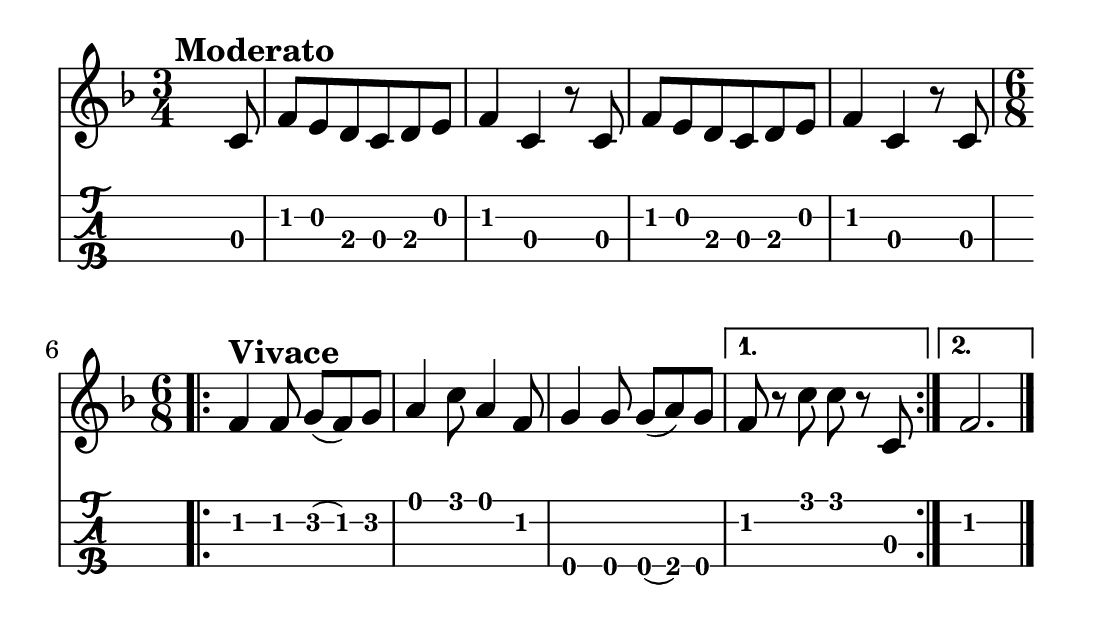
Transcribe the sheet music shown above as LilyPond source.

%⚙ http://zemer.co.il/song.asp?id=232

muziko = {
  s2 ^\markup{\bold "Moderato"} s8 c8
  f8 e d c d e
  f4 c r8 c
  f8 e d c d e
  f4 c4 r8 c
  \time 6/8
  \once \hide Score.MetronomeMark
  %\tempo 4 = 144
  \repeat volta 2 {
	f4 ^\markup{\bold "Vivace"} f8 g( f) g
	a4 c'8 a4 f8
	g4\4 g8\4 g\4( a\4) g\4
  }
  \alternative {
	{f8 r c' c' r c}
	{f2.}
  }
  \bar "|."
}

presado = {
  \key d \minor
  \time 3/4
  \muziko
}

MIDI = {
  \tempo 4 = 96
  \key d \minor
  \time 3/4
  \muziko
}

\version "2.18.2"
#(set-global-staff-size 28)
\paper {
  indent = 0\cm
  paper-width = 18.5\cm
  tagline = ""
%  ragged-bottom = ##f
 % ragged-last-bottom = ##f
}
\score {
  <<
	\new Staff \with {
	  \omit StringNumber
	}
	\transpose c c' {\presado}
	\new TabStaff \with {
	  stringTunings = \stringTuning <g' c' e' a'>
	}
	\transpose c c' {\presado}
  >>
  \layout { }
}
\score {
  \new Staff \with {midiInstrument = #"cello"} {
	\unfoldRepeats
	\transpose c c' {\MIDI}
  }
	\midi { }
}

